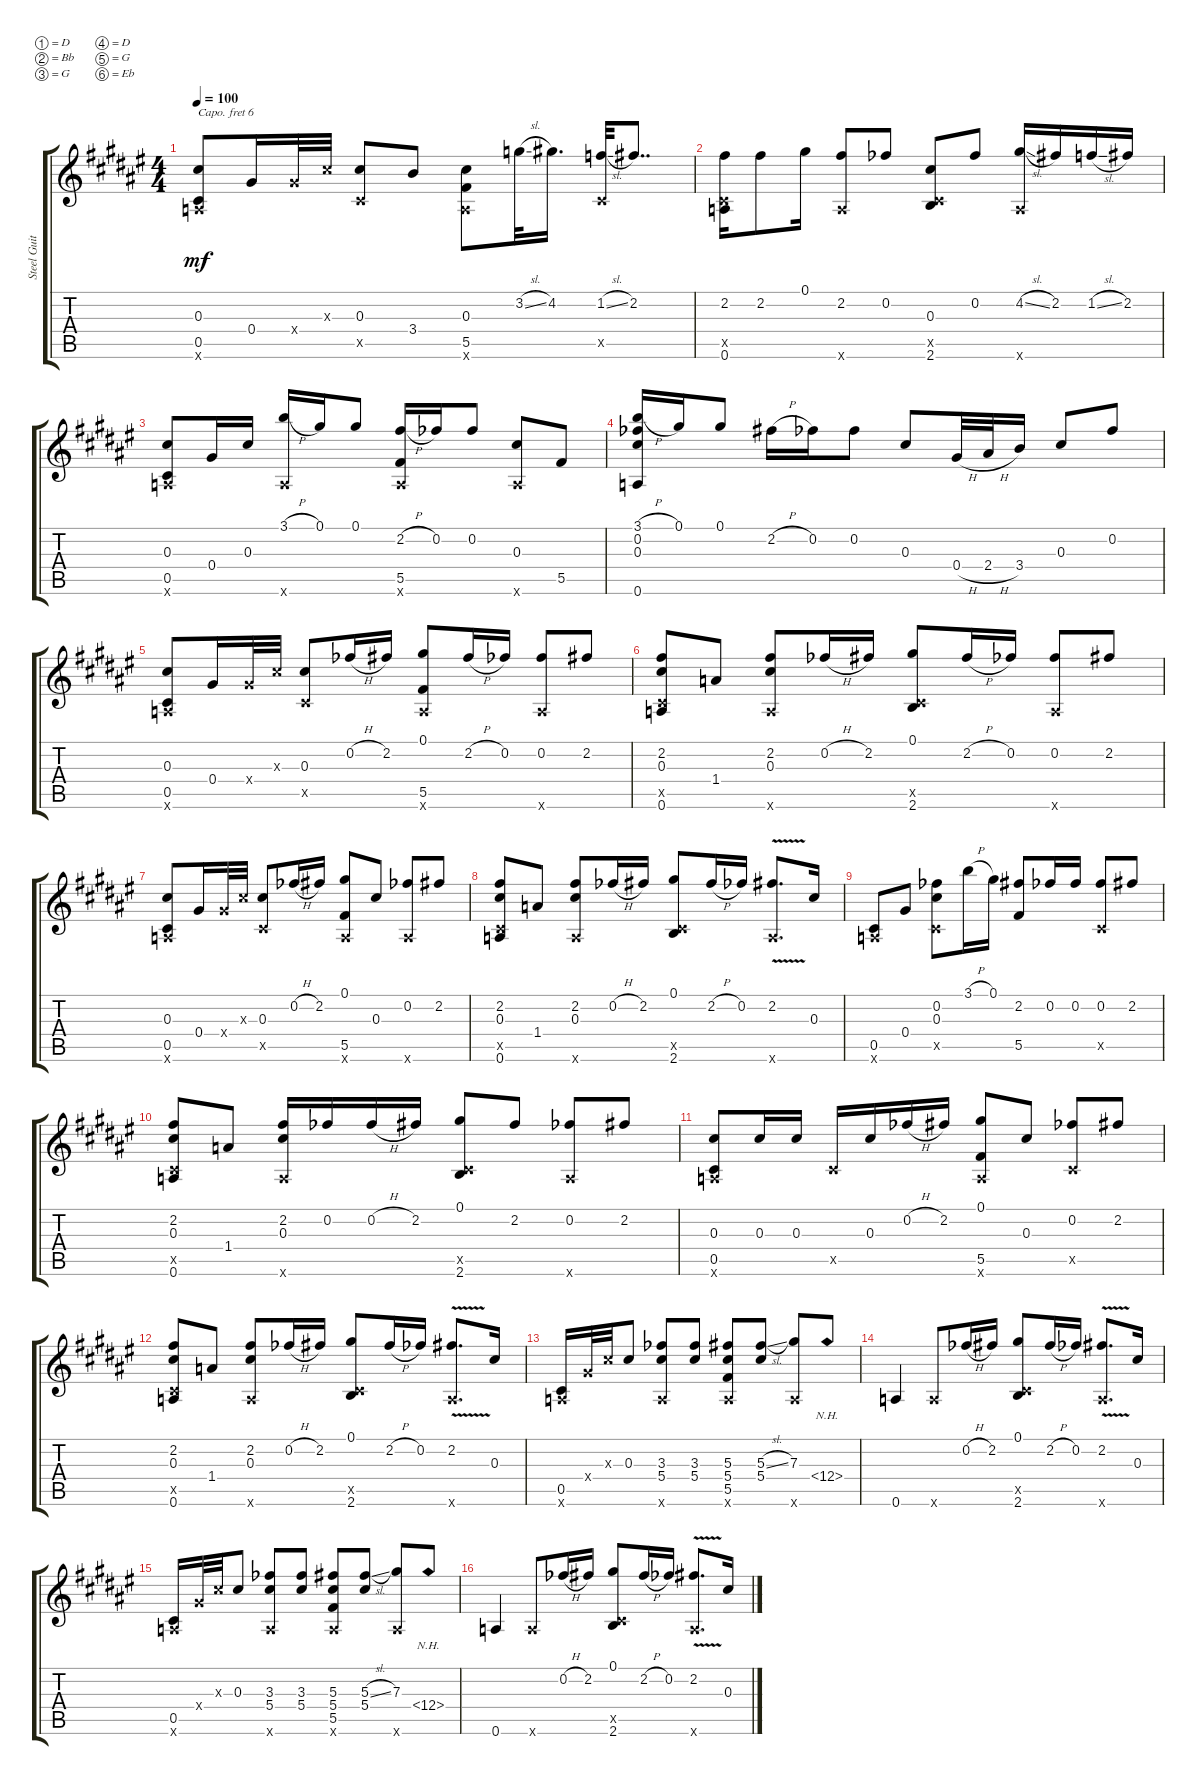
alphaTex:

\defaultSystemsLayout 4
\bracketExtendMode groupsimilarinstruments
\otherSystemsTrackNameOrientation horizontal
\track ("Steel Guitar" "Steel Guit") {instrument acousticguitarsteel}
\staff {score tabs}
\capo 6
\tuning (D4 Bb3 G3 D3 G2 Eb2)
\ts (4 4)
\tempo 100
\clef g2
\ks f#
(0.5{acc forcenatural} 0.3{acc forcenatural} 0.6{x acc b}).8{dy mf beam Up} 0.4{acc forcenatural}.16{beam Up} 0.4{x acc forcenatural}.32{beam Up} 0.3{x acc forcenatural}.32{beam Up} (0.3{acc forcenatural} 0.5{x acc forcenatural}).8{beam Up} 3.4{acc forcenatural}.8{beam Up} (5.5{acc forcenatural} 0.3{acc forcenatural} 0.6{x acc b}).8{beam Down} 3.2{sl acc b}.32{beam Down} 4.2{acc forcenatural}.16{d beam Down} (1.2{sl acc forcenatural} 0.5{x acc forcenatural}).32{beam Up} 2.2{acc forcenatural}.8{dd beam Up} |
(2.2{acc forcenatural} 0.6{acc b} 0.5{x acc forcenatural}).16{beam Down} 2.2{acc forcenatural}.8{beam Down} 0.1{acc forcenatural}.16{beam Down} (2.2{acc forcenatural} 0.6{x acc b}).8{beam Up} 0.2{acc b}.8{beam Up} (0.3{acc forcenatural} 2.6{acc forcenatural} 0.5{x acc forcenatural}).8{beam Up} 0.2{acc b}.8{beam Up} (4.2{sl acc forcenatural} 0.6{x acc b}).16{beam Up} 2.2{acc forcenatural}.16{beam Up} 1.2{sl acc forcenatural}.16{beam Up} 2.2{acc forcenatural}.16{beam Up} |
(0.3{acc forcenatural} 0.5{acc forcenatural} 0.6{x acc b}).8{beam Up} 0.4{acc forcenatural}.16{beam Up} 0.3{acc forcenatural}.16{beam Up} (3.1{h acc forcenatural} 0.6{x acc b}).16{beam Up} 0.1{acc forcenatural}.16{beam Up} 0.1{acc forcenatural}.8{beam Up} (2.2{h acc forcenatural} 5.5{acc forcenatural} 0.6{x acc b}).16{beam Up} 0.2{acc b}.16{beam Up} 0.2{acc b}.8{beam Up} (0.3{acc forcenatural} 0.6{x acc b}).8{beam Up} 5.5{acc forcenatural}.8{beam Up} |
(3.1{h acc forcenatural} 0.6{acc b} 0.2{acc b} 0.3{acc forcenatural}).16{beam Up} 0.1{acc forcenatural}.16{beam Up} 0.1{acc forcenatural}.8{beam Up} 2.2{h acc forcenatural}.16{beam Down} 0.2{acc b}.16{beam Down} 0.2{acc b}.8{beam Down} 0.3{acc forcenatural}.8{beam Up} 0.4{h acc forcenatural}.32{beam Up} 2.4{h acc forcenatural}.32{beam Up} 3.4{acc forcenatural}.16{beam Up} 0.3{acc forcenatural}.8{beam Up} 0.2{acc b}.8{beam Up} |
(0.5{acc forcenatural} 0.3{acc forcenatural} 0.6{x acc b}).8{beam Up} 0.4{acc forcenatural}.16{beam Up} 0.4{x acc forcenatural}.32{beam Up} 0.3{x acc forcenatural}.32{beam Up} (0.3{acc forcenatural} 0.5{x acc forcenatural}).8{beam Up} 0.2{h acc b}.16{beam Up} 2.2{acc forcenatural}.16{beam Up} (0.1{acc forcenatural} 5.5{acc forcenatural} 0.6{x acc b}).8{beam Up} 2.2{h acc forcenatural}.16{beam Up} 0.2{acc b}.16{beam Up} (0.2{acc b} 0.6{x acc b}).8{beam Up} 2.2{acc forcenatural}.8{beam Up} |
(2.2{acc forcenatural} 0.3{acc forcenatural} 0.6{acc b} 0.5{x acc forcenatural}).8{beam Up} 1.4{acc b}.8{beam Up} (0.3{acc forcenatural} 2.2{acc forcenatural} 0.6{x acc b}).8{beam Up} 0.2{h acc b}.16{beam Up} 2.2{acc forcenatural}.16{beam Up} (0.1{acc forcenatural} 2.6{acc forcenatural} 0.5{x acc forcenatural}).8{beam Up} 2.2{h acc forcenatural}.16{beam Up} 0.2{acc b}.16{beam Up} (0.2{acc b} 0.6{x acc b}).8{beam Up} 2.2{acc forcenatural}.8{beam Up} |
(0.5{acc forcenatural} 0.3{acc forcenatural} 0.6{x acc b}).8{beam Up} 0.4{acc forcenatural}.16{beam Up} 0.4{x acc forcenatural}.32{beam Up} 0.3{x acc forcenatural}.32{beam Up} (0.3{acc forcenatural} 0.5{x acc forcenatural}).8{beam Up} 0.2{h acc b}.16{beam Up} 2.2{acc forcenatural}.16{beam Up} (0.1{acc forcenatural} 5.5{acc forcenatural} 0.6{x acc b}).8{beam Up} 0.3{acc forcenatural}.8{beam Up} (0.2{acc b} 0.6{x acc b}).8{beam Up} 2.2{acc forcenatural}.8{beam Up} |
(2.2{acc forcenatural} 0.3{acc forcenatural} 0.6{acc b} 0.5{x acc forcenatural}).8{beam Up} 1.4{acc b}.8{beam Up} (0.3{acc forcenatural} 2.2{acc forcenatural} 0.6{x acc b}).8{beam Up} 0.2{h acc b}.16{beam Up} 2.2{acc forcenatural}.16{beam Up} (0.1{acc forcenatural} 2.6{acc forcenatural} 0.5{x acc forcenatural}).8{beam Up} 2.2{h acc forcenatural}.16{beam Up} 0.2{acc b}.16{beam Up} (2.2{v acc forcenatural} 0.6{x acc b}).8{d beam Up} 0.3{acc forcenatural}.16{beam Up} |
(0.5{acc forcenatural} 0.6{x acc b}).8{beam Up} 0.4{acc forcenatural}.8{beam Up} (0.3{acc forcenatural} 0.2{acc b} 0.5{x acc forcenatural}).8{beam Down} 3.1{h acc forcenatural}.16{beam Down} 0.1{acc forcenatural}.16{beam Down} (2.2{acc forcenatural} 5.5{acc forcenatural}).8{beam Up} 0.2{acc b}.16{beam Up} 0.2{acc b}.16{beam Up} (0.2{acc b} 0.5{x acc forcenatural}).8{beam Up} 2.2{acc forcenatural}.8{beam Up} |
(2.2{acc forcenatural} 0.3{acc forcenatural} 0.6{acc b} 0.5{x acc forcenatural}).8{beam Up} 1.4{acc b}.8{beam Up} (0.3{acc forcenatural} 2.2{acc forcenatural} 0.6{x acc b}).16{beam Up} 0.2{acc b}.16{beam Up} 0.2{h acc b}.16{beam Up} 2.2{acc forcenatural}.16{beam Up} (0.1{acc forcenatural} 2.6{acc forcenatural} 0.5{x acc forcenatural}).8{beam Up} 2.2{acc forcenatural}.8{beam Up} (0.2{acc b} 0.6{x acc b}).8{beam Up} 2.2{acc forcenatural}.8{beam Up} |
(0.3{acc forcenatural} 0.5{acc forcenatural} 0.6{x acc b}).8{beam Up} 0.3{acc forcenatural}.16{beam Up} 0.3{acc forcenatural}.16{beam Up} 0.5{x acc forcenatural}.16{beam Up} 0.3{acc forcenatural}.16{beam Up} 0.2{h acc b}.16{beam Up} 2.2{acc forcenatural}.16{beam Up} (0.1{acc forcenatural} 5.5{acc forcenatural} 0.6{x acc b}).8{beam Up} 0.3{acc forcenatural}.8{beam Up} (0.2{acc b} 0.5{x acc forcenatural}).8{beam Up} 2.2{acc forcenatural}.8{beam Up} |
(2.2{acc forcenatural} 0.3{acc forcenatural} 0.6{acc b} 0.5{x acc forcenatural}).8{beam Up} 1.4{acc b}.8{beam Up} (0.3{acc forcenatural} 2.2{acc forcenatural} 0.6{x acc b}).8{beam Up} 0.2{h acc b}.16{beam Up} 2.2{acc forcenatural}.16{beam Up} (0.1{acc forcenatural} 2.6{acc forcenatural} 0.5{x acc forcenatural}).8{beam Up} 2.2{h acc forcenatural}.16{beam Up} 0.2{acc b}.16{beam Up} (2.2{v acc forcenatural} 0.6{x acc b}).8{d beam Up} 0.3{acc forcenatural}.16{beam Up} |
(0.5{acc forcenatural} 0.6{x acc b}).16{beam Up} 0.4{x acc forcenatural}.32{beam Up} 0.3{x acc forcenatural}.32{beam Up} 0.3{acc forcenatural}.8{beam Up} (5.4{acc forcenatural} 3.3{acc b} 0.6{x acc b}).8{beam Up} (5.4{acc forcenatural} 3.3{acc b}).8{beam Up} (5.5{acc forcenatural} 5.4{acc forcenatural} 5.3{acc forcenatural} 0.6{x acc b}).8{beam Up} (5.3{sl acc forcenatural} 5.4{acc forcenatural}).8{beam Up} (7.3{acc forcenatural} 0.6{x acc b}).8{beam Up} 12.4{nh acc forcenatural}.8{beam Up} |
0.6{acc b}.4{beam Up} 0.6{x acc b}.8{beam Up} 0.2{h acc b}.16{beam Up} 2.2{acc forcenatural}.16{beam Up} (0.1{acc forcenatural} 2.6{acc forcenatural} 0.5{x acc forcenatural}).8{beam Up} 2.2{h acc forcenatural}.16{beam Up} 0.2{acc b}.16{beam Up} (2.2{v acc forcenatural} 0.6{x acc b}).8{d beam Up} 0.3{acc forcenatural}.16{beam Up} |
(0.5{acc forcenatural} 0.6{x acc b}).16{beam Up} 0.4{x acc forcenatural}.32{beam Up} 0.3{x acc forcenatural}.32{beam Up} 0.3{acc forcenatural}.8{beam Up} (5.4{acc forcenatural} 3.3{acc b} 0.6{x acc b}).8{beam Up} (5.4{acc forcenatural} 3.3{acc b}).8{beam Up} (5.5{acc forcenatural} 5.4{acc forcenatural} 5.3{acc forcenatural} 0.6{x acc b}).8{beam Up} (5.3{sl acc forcenatural} 5.4{acc forcenatural}).8{beam Up} (7.3{acc forcenatural} 0.6{x acc b}).8{beam Up} 12.4{nh acc forcenatural}.8{beam Up} |
0.6{acc b}.4{beam Up} 0.6{x acc b}.8{beam Up} 0.2{h acc b}.16{beam Up} 2.2{acc forcenatural}.16{beam Up} (0.1{acc forcenatural} 2.6{acc forcenatural} 0.5{x acc forcenatural}).8{beam Up} 2.2{h acc forcenatural}.16{beam Up} 0.2{acc b}.16{beam Up} (2.2{v acc forcenatural} 0.6{x acc b}).8{d beam Up} 0.3{acc forcenatural}.16{beam Up}
